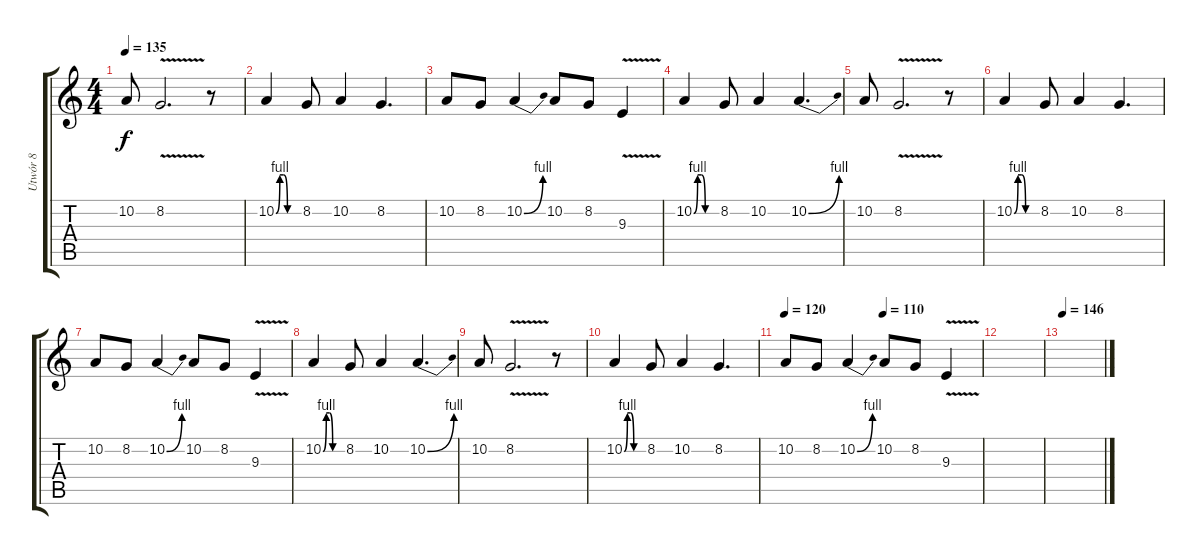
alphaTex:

\track ("Utwór 8" "Utwór 8") {instrument synthstrings2}
\staff {score tabs}
\tuning (E4 B3 G3 D3 A2 E2) {hide}
\ts (4 4)
\tempo 135
\clef g2
\ks c
10.2.8{dy f} 8.2{v}.2{d} r.8 |
10.2{be (custom 0 0 10 4 20 4 30 0 60 0)}.4 8.2.8 10.2.4 8.2.4{d} |
10.2.8 8.2.8 10.2{be (bend 0 0 60 4)}.4 10.2.8 8.2.8 9.3{v}.4 |
10.2{be (custom 0 0 10 4 20 4 30 0 60 0)}.4 8.2.8 10.2.4 10.2{be (bend 0 0 60 4)}.4{d} |
10.2.8 8.2{v}.2{d} r.8 |
10.2{be (custom 0 0 10 4 20 4 30 0 60 0)}.4 8.2.8 10.2.4 8.2.4{d} |
10.2.8 8.2.8 10.2{be (bend 0 0 60 4)}.4 10.2.8 8.2.8 9.3{v}.4 |
10.2{be (custom 0 0 10 4 20 4 30 0 60 0)}.4 8.2.8 10.2.4 10.2{be (bend 0 0 60 4)}.4{d} |
10.2.8 8.2{v}.2{d} r.8 |
10.2{be (custom 0 0 10 4 20 4 30 0 60 0)}.4 8.2.8 10.2.4 8.2.4{d} |
\tempo 120
\tempo (110 0.5)
10.2.8 8.2.8 10.2{be (bend 0 0 60 4)}.4 10.2.8 8.2.8 9.3{v}.4 |
|
\tempo 146
